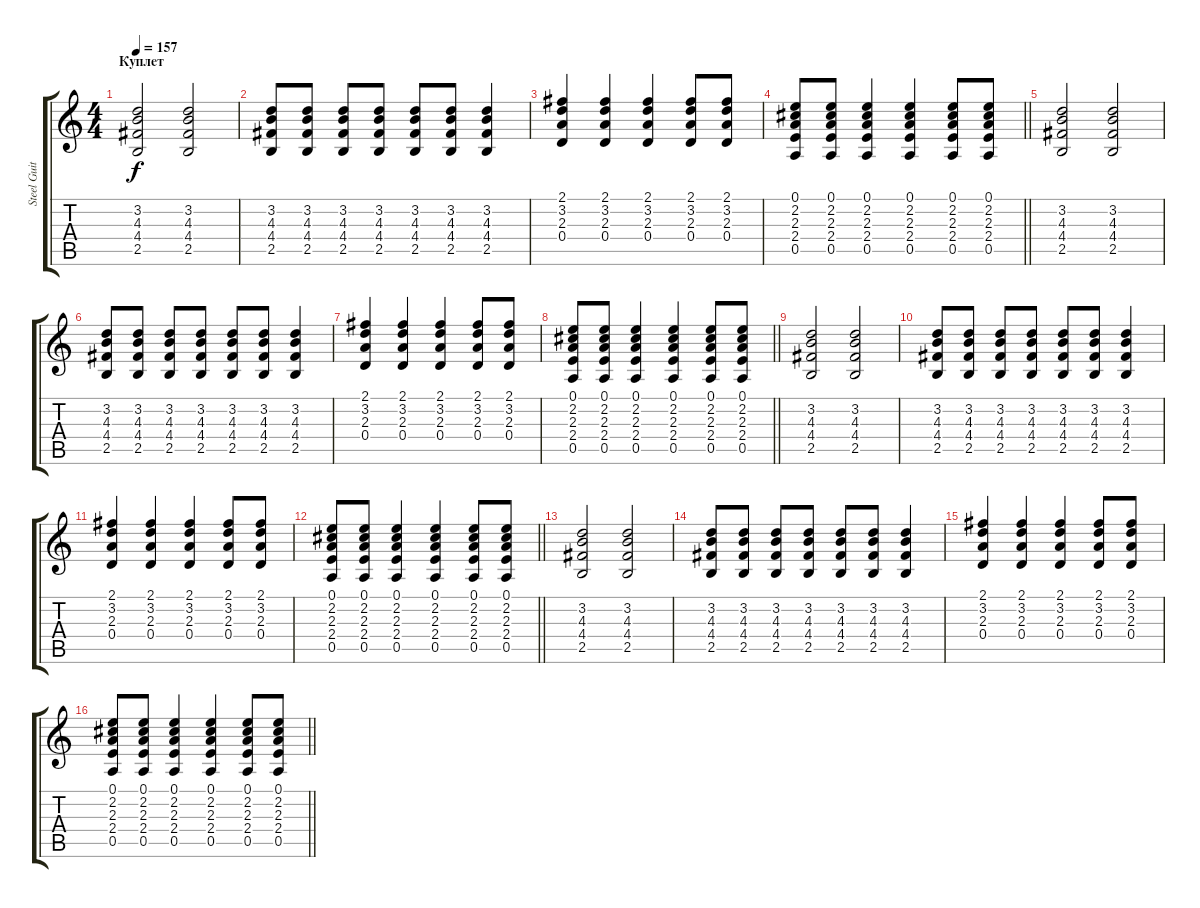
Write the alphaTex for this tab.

\track ("Steel Guitar" "Steel Guit") {instrument acousticguitarsteel}
\staff {score tabs}
\tuning (E4 B3 G3 D3 A2 E2) {hide}
\ts (4 4)
\section ("" "Куплет")
\tempo 157
\clef g2
\ks c
(3.2 4.3 4.4 2.5).2{dy f} (3.2 4.3 4.4 2.5).2 |
(3.2 4.3 4.4 2.5).8 (3.2 4.3 4.4 2.5).8 (3.2 4.3 4.4 2.5).8 (3.2 4.3 4.4 2.5).8 (3.2 4.3 4.4 2.5).8 (3.2 4.3 4.4 2.5).8 (3.2 4.3 4.4 2.5).4 |
(2.1 3.2 2.3 0.4).4 (2.1 3.2 2.3 0.4).4 (2.1 3.2 2.3 0.4).4 (2.1 3.2 2.3 0.4).8 (2.1 3.2 2.3 0.4).8 |
\barLineRight lightlight
(0.1 2.2 2.3 2.4 0.5).8 (0.1 2.2 2.3 2.4 0.5).8 (0.1 2.2 2.3 2.4 0.5).4 (0.1 2.2 2.3 2.4 0.5).4 (0.1 2.2 2.3 2.4 0.5).8 (0.1 2.2 2.3 2.4 0.5).8 |
(3.2 4.3 4.4 2.5).2 (3.2 4.3 4.4 2.5).2 |
(3.2 4.3 4.4 2.5).8 (3.2 4.3 4.4 2.5).8 (3.2 4.3 4.4 2.5).8 (3.2 4.3 4.4 2.5).8 (3.2 4.3 4.4 2.5).8 (3.2 4.3 4.4 2.5).8 (3.2 4.3 4.4 2.5).4 |
(2.1 3.2 2.3 0.4).4 (2.1 3.2 2.3 0.4).4 (2.1 3.2 2.3 0.4).4 (2.1 3.2 2.3 0.4).8 (2.1 3.2 2.3 0.4).8 |
\barLineRight lightlight
(0.1 2.2 2.3 2.4 0.5).8 (0.1 2.2 2.3 2.4 0.5).8 (0.1 2.2 2.3 2.4 0.5).4 (0.1 2.2 2.3 2.4 0.5).4 (0.1 2.2 2.3 2.4 0.5).8 (0.1 2.2 2.3 2.4 0.5).8 |
(3.2 4.3 4.4 2.5).2 (3.2 4.3 4.4 2.5).2 |
(3.2 4.3 4.4 2.5).8 (3.2 4.3 4.4 2.5).8 (3.2 4.3 4.4 2.5).8 (3.2 4.3 4.4 2.5).8 (3.2 4.3 4.4 2.5).8 (3.2 4.3 4.4 2.5).8 (3.2 4.3 4.4 2.5).4 |
(2.1 3.2 2.3 0.4).4 (2.1 3.2 2.3 0.4).4 (2.1 3.2 2.3 0.4).4 (2.1 3.2 2.3 0.4).8 (2.1 3.2 2.3 0.4).8 |
\barLineRight lightlight
(0.1 2.2 2.3 2.4 0.5).8 (0.1 2.2 2.3 2.4 0.5).8 (0.1 2.2 2.3 2.4 0.5).4 (0.1 2.2 2.3 2.4 0.5).4 (0.1 2.2 2.3 2.4 0.5).8 (0.1 2.2 2.3 2.4 0.5).8 |
(3.2 4.3 4.4 2.5).2 (3.2 4.3 4.4 2.5).2 |
(3.2 4.3 4.4 2.5).8 (3.2 4.3 4.4 2.5).8 (3.2 4.3 4.4 2.5).8 (3.2 4.3 4.4 2.5).8 (3.2 4.3 4.4 2.5).8 (3.2 4.3 4.4 2.5).8 (3.2 4.3 4.4 2.5).4 |
(2.1 3.2 2.3 0.4).4 (2.1 3.2 2.3 0.4).4 (2.1 3.2 2.3 0.4).4 (2.1 3.2 2.3 0.4).8 (2.1 3.2 2.3 0.4).8 |
\barLineRight lightlight
(0.1 2.2 2.3 2.4 0.5).8 (0.1 2.2 2.3 2.4 0.5).8 (0.1 2.2 2.3 2.4 0.5).4 (0.1 2.2 2.3 2.4 0.5).4 (0.1 2.2 2.3 2.4 0.5).8 (0.1 2.2 2.3 2.4 0.5).8
